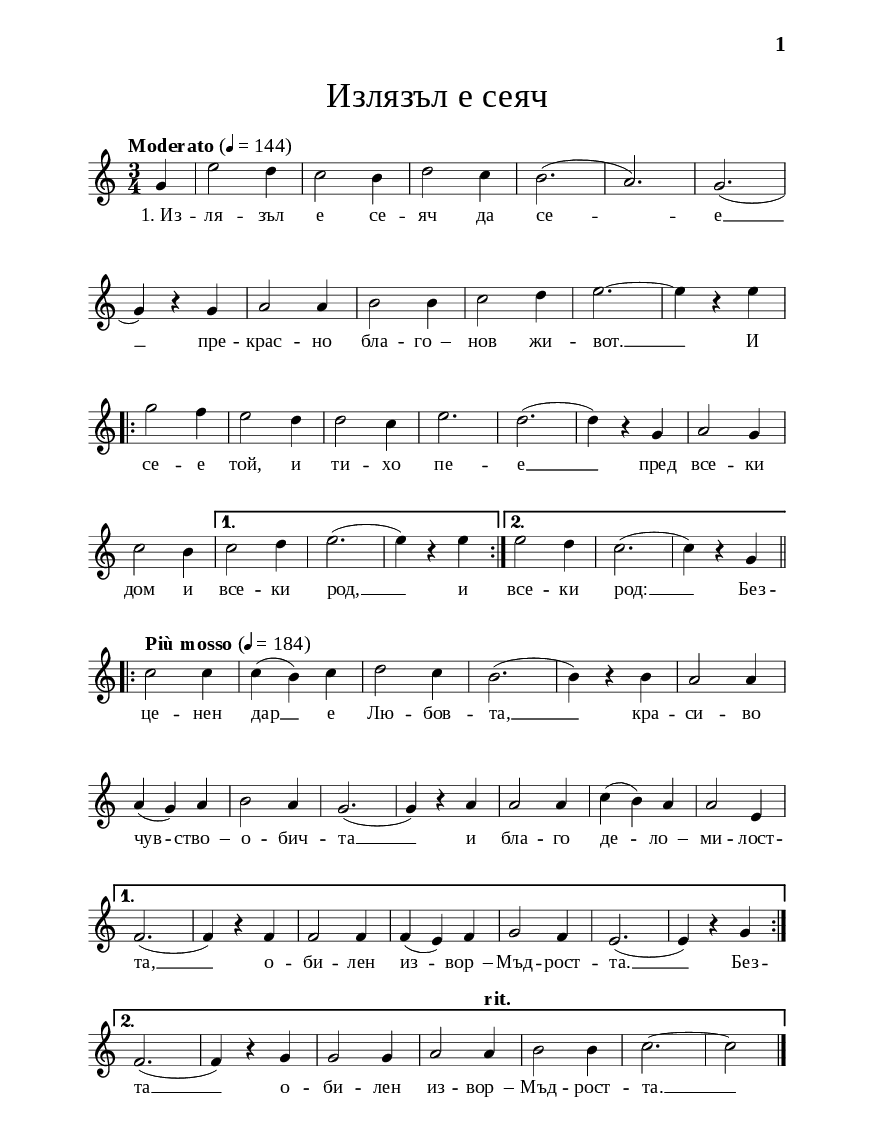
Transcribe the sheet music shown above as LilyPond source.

\version "2.24.4"

% include paper part and global functions
\include "include/globals.ily"

"rightBraces018" = \markup {
  \column {
    % repeat braces
    \translate #'(0 . -5.6 )
    \right-brace #18


    \translate #'(0 . -10 )
    \right-brace #45

    \translate #'(0 . -10.2 )
    \right-brace #18



  }
  \column {
    % repeat numbers
    \translate #'(0 . -6.2 )
    2

    \translate #'(0 . -12.2 )
    2

    \translate #'(0 . -14.3 )
    2
  }
}

\bookpart {
  \label #'ref018
  \tocItem \markup "Излязъл е сеяч"
  \include "include/bookpart-paper.ily"
  \score {
    \include "include/score-layout.ily"

    \new Voice \absolute  {
      \clef treble
      \key c \major
      \time 3/4
      \tempoFunc "Moderato" 4 "144"

      \partial 4 g'4| e''2 d''4| c''2 b'4|d''2 c''4| b'2. (|a'2.) g'2. (| \break

      g'4 ) r4 g'4 | a'2 a'4 | b'2 b'4 | c''2 d''4 | e''2.~ e''4 r4 e'' | \break

      \repeat volta 2 {
        g''2 f''4 | e''2 d''4 | d''2 c''4 | e''2.| d''2. ( |d''4) r4 g'4| a'2 g'4| \break

        c''2 b'4 |
      }
      \alternative {
        {  c''2 d''4| e''2. (| e''4 ) r4  e''4| }
        { e''2 d''4 | c''2. (| c''4 )  r4 g'4  |  \break }
      }

      \repeat volta 2 {
        \tempoFunc "Più mosso" 4 "184"
        \bar ".|:-||" c''2 c''4 | c''4 ( b'4 ) c''4 | d''2 c''4 | b'2. (| b'4 ) r4 b'4 | a'2 a'4 | \break
        a'4 ( g'4 ) a'4 | b'2 a'4 | g'2. ( | g'4 ) r4 a'4 | a'2 a'4 | c''4 ( b'4) a'4 | a'2 e'4 |  \break
      }
      \alternative {
        {  f'2. (|  f'4 )  r4 f'4 | f'2 f'4 | f'4 ( e'4 ) f'4 | g'2 f'4 |e'2. (| e'4 ) r4 g'4   \break }
        {
          f'2. (|  f'4 ) r4 g'4 | g'2 g'4 | a'2
          % \override Score.RehearsalMark.outside-staff-priority = #99
          \tempo"rit."  % places rit. below alternative bracket
          a'4 | b'2 b'4 | c''2. ~ | c''2  \bar "|." \pageBreak
        }
      }
    }

    \addlyrics {
      "1. Из" -- ля -- зъл е се -- яч да се -- е __
      пре -- крас -- но бла -- "го  –" нов жи -- вот. __ И
      се -- е той, и ти -- хо пе -- е __ пред все -- ки
      дом и все -- ки род, __  и все -- ки род: __ Без --
      це -- нен дар __ е Лю -- бов -- та, __ кра --  си -- во
      чув -- "ство  –" о -- бич -- та __  и бла -- го де -- "ло  –" ми -- лост --
      та, __  о -- би -- лен из -- "вор  –" Мъд -- рост -- та. __ Без --
      та  __  о -- би -- лен из -- "вор  –" Мъд -- рост -- та. __
    }

    \header {
      title = \titleFunc #'ref_desc_2 "Излязъл е сеяч" "Izljazăl e sejač"
    }

    \midi{}

  } % score


  % \markup \abs-fontsize #11 {
  %   \hspace #25
  %   \override #`(baseline-skip . ,bgCoupletBaselineSkip) % affects space between column lines
  %   \column {

  %     \line { 2. И който чуе, в миг потръпва }
  %     \line {   "   " от тоя благ и мил напев; }
  %     \line {   "   " и просиява, и възкръсва, }
  %     \line {   "   " и благославя тоз посев. }
  %     \line { " " }
  %     \line { "   " \italic {Припев: } }
  %     \line {  "   " Безценен дар е Любовта, }
  %     \line { "   " красиво чувство – обичта }
  %     \line { "   " и благо дело – милостта, }
  %     \line {  "   " обилен извор – Мъдростта.}

  %     \line { " " }
  %     \line { "   " \italic {Припев ...} }

  %     \line { " " }
  %     \line { 3. Любов Вселената облива, }
  %     \line {   "   " от обич грее всяка твар; }
  %     \line {   "   " живот в живота се прелива, }
  %     \line {   "   " тук няма вече млад и стар. }
  %     \line { " " }
  %     \line { "   " \italic {Припев ...} }
  %   }
  %   \"rightBraces018"
  % }

  \markup \vspace #0.8

  \markup \abs-fontsize #11 {
    \fill-line {
      % moves the column off the left margin;
      % can be removed if space on the page is tight
      % \hspace #0.1
      \column {
        \line {
          \bold "2."
          \column {
            "И който чуе, в миг потръпва"
            "от тоя благ и мил напев;"
            "и просиява, и възкръсва,"
            "и благославя тоз посев."
          }
        }
        % adds vertical spacing between verses
        \vspace #1
        \line{ \italic"    Припев:"}
        %\vspace #0.3
        \line {
          "   "
          \column {
            "Безценен дар е Любовта,"
            "красиво чувство – обичта"
            "и благо дело – милостта,"
            "обилен извор – Мъдростта."
          }
        }
        \vspace #1
        \line {
          \bold "3."
          \column {
            "Любов Вселената облива,"
            "от обич грее всяка твар;"
            "живот в живота се прелива,"
            "тук няма вече млад и стар."

          }
        }
        \vspace #1
        \line {
          \bold " "
          \column {
            \italic "  Припев ..."
          }
        }
      }  
    } \"rightBraces018"
  }

} % bookpart
